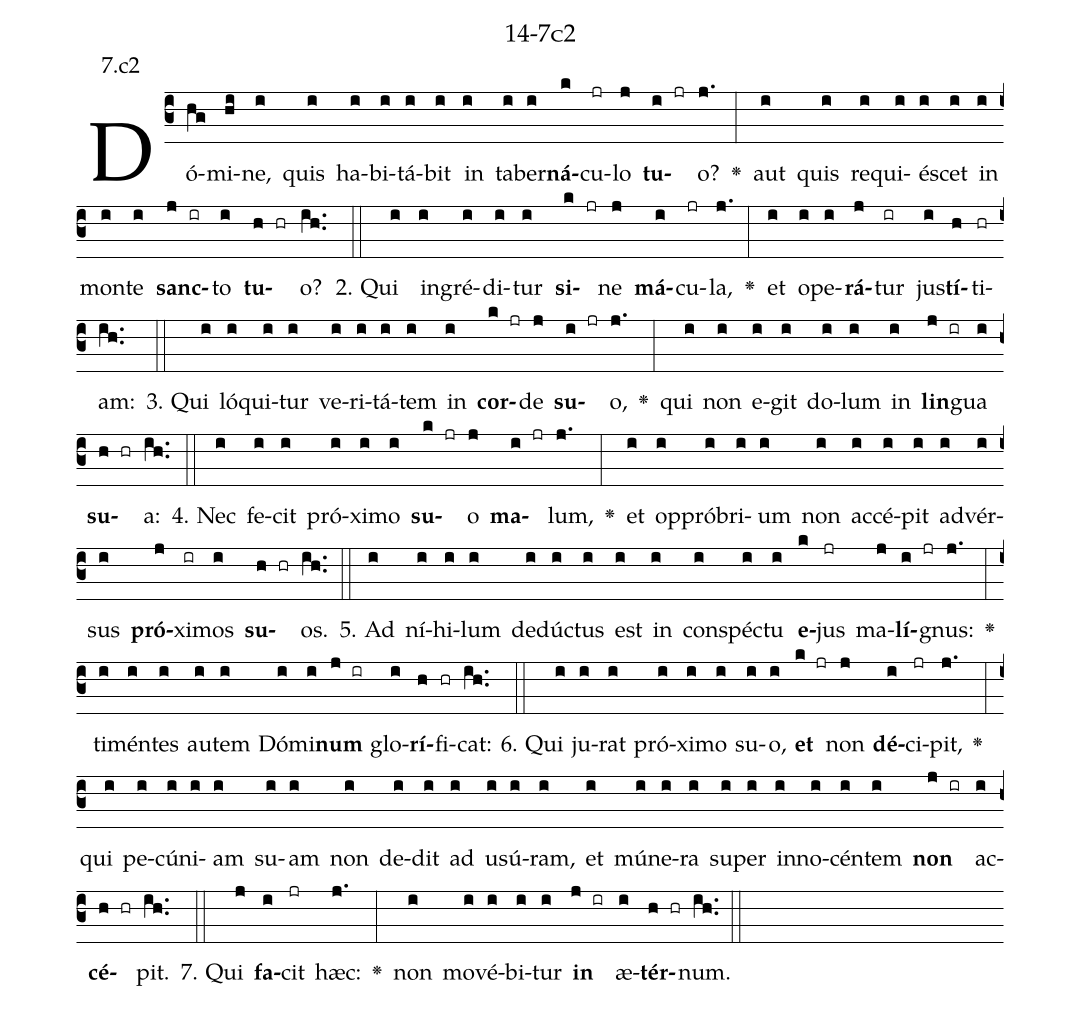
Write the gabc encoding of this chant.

name: 14-7c2;
annotation: 7.c2;
%%
(c3)Dó(hg)mi(hi)ne,(i) quis(i) ha(i)bi(i)tá(i)bit(i) in(i) ta(i)ber(i)<b>ná</b>(k)cu(jr)lo(j) <b>tu</b>(i jr)o?(j.) <v>\greheightstar</v>(:) aut(i) quis(i) re(i)qui(i)é(i)scet(i) in(i) mon(i)te(i) <b>sanc</b>(j ir)to(i) <b>tu</b>(h hr)o?(ih..) (::)
2. Qui(i) in(i)gré(i)di(i)tur(i) <b>si</b>(k jr)ne(j) <b>má</b>(i)cu(jr)la,(j.) <v>\greheightstar</v>(:) et(i) o(i)pe(i)<b>rá</b>(j)tur(ir) jus(i)<b>tí</b>(h)ti(hr)am:(ih..) (::)
3. Qui(i) ló(i)qui(i)tur(i) ve(i)ri(i)tá(i)tem(i) in(i) <b>cor</b>(k jr)de(j) <b>su</b>(i jr)o,(j.) <v>\greheightstar</v>(:) qui(i) non(i) e(i)git(i) do(i)lum(i) in(i) <b>lin</b>(j ir)gua(i) <b>su</b>(h hr)a:(ih..) (::)
4. Nec(i) fe(i)cit(i) pró(i)xi(i)mo(i) <b>su</b>(k jr)o(j) <b>ma</b>(i jr)lum,(j.) <v>\greheightstar</v>(:) et(i) op(i)pró(i)bri(i)um(i) non(i) ac(i)cé(i)pit(i) ad(i)vér(i)sus(i) <b>pró</b>(j)xi(ir)mos(i) <b>su</b>(h hr)os.(ih..) (::)
5. Ad(i) ní(i)hi(i)lum(i) de(i)dúc(i)tus(i) est(i) in(i) con(i)spéc(i)tu(i) <b>e</b>(k)jus(jr) ma(j)<b>lí</b>(i jr)gnus:(j.) <v>\greheightstar</v>(:) ti(i)mén(i)tes(i) au(i)tem(i) Dó(i)mi(i)<b>num</b>(j ir) glo(i)<b>rí</b>(h)fi(hr)cat:(ih..) (::)
6. Qui(i) ju(i)rat(i) pró(i)xi(i)mo(i) su(i)o,(i) <b>et</b>(k jr) non(j) <b>dé</b>(i)ci(jr)pit,(j.) <v>\greheightstar</v>(:) qui(i) pe(i)cú(i)ni(i)am(i) su(i)am(i) non(i) de(i)dit(i) ad(i) u(i)sú(i)ram,(i) et(i) mú(i)ne(i)ra(i) su(i)per(i) in(i)no(i)cén(i)tem(i) <b>non</b>(j ir) ac(i)<b>cé</b>(h hr)pit.(ih..) (::)
7. Qui(j) <b>fa</b>(i)cit(jr) hæc:(j.) <v>\greheightstar</v>(:) non(i) mo(i)vé(i)bi(i)tur(i) <b>in</b>(j ir) æ(i)<b>tér</b>(h hr)num.(ih..) (::)
